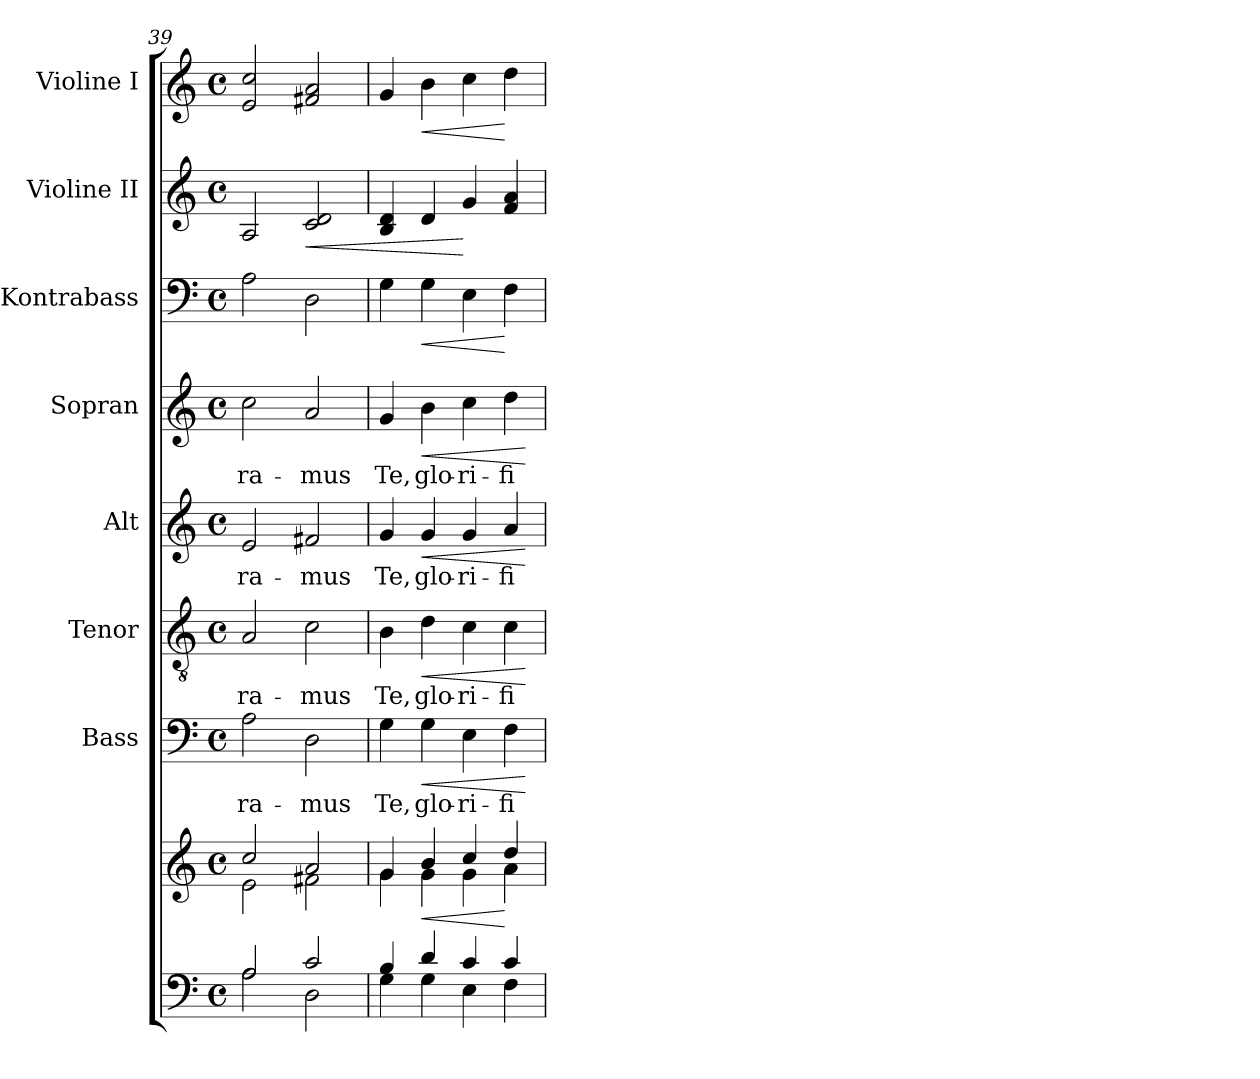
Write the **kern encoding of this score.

**kern	**kern	**dynam	**kern	**text	**dynam	**kern	**text	**dynam	**kern	**text	**dynam	**kern	**text	**dynam	**kern	**dynam	**kern	**dynam	**kern	**dynam
*part8	*part8	*part8	*part7	*part7	*part7	*part6	*part6	*part6	*part5	*part5	*part5	*part4	*part4	*part4	*part3	*part3	*part2	*part2	*part1	*part1
*staff9	*staff8	*staff8/9	*staff7	*staff7	*staff7	*staff6	*staff6	*staff6	*staff5	*staff5	*staff5	*staff4	*staff4	*staff4	*staff3	*staff3	*staff2	*staff2	*staff1	*staff1
*	*	*	*I"Bass	*	*	*I"Tenor	*	*	*I"Alt	*	*	*I"Sopran	*	*	*I"Kontrabass	*	*I"Violine II	*	*I"Violine I	*
*	*	*	*I'B.	*	*	*I'T.	*	*	*I'A.	*	*	*I'S.	*	*	*I'Kb.	*	*I'Vl. II	*	*I'Vl. I	*
*clefF4	*clefG2	*	*clefF4	*	*	*clefGv2	*	*	*clefG2	*	*	*clefG2	*	*	*clefF4	*	*clefG2	*	*clefG2	*
*	*	*	*	*	*	*	*	*	*	*	*	*	*	*	*ITrd7c12	*	*	*	*	*
*k[]	*k[]	*	*k[]	*	*	*k[]	*	*	*k[]	*	*	*k[]	*	*	*k[]	*	*k[]	*	*k[]	*
*C:	*C:	*	*C:	*	*	*C:	*	*	*C:	*	*	*C:	*	*	*C:	*	*C:	*	*C:	*
*M4/4	*M4/4	*	*M4/4	*	*	*M4/4	*	*	*M4/4	*	*	*M4/4	*	*	*M4/4	*	*M4/4	*	*M4/4	*
*met(c)	*met(c)	*	*met(c)	*	*	*met(c)	*	*	*met(c)	*	*	*met(c)	*	*	*met(c)	*	*met(c)	*	*met(c)	*
=39	=39	=39	=39	=39	=39	=39	=39	=39	=39	=39	=39	=39	=39	=39	=39	=39	=39	=39	=39	=39
*^	*^	*	*	*	*	*	*	*	*	*	*	*	*	*	*	*	*	*	*	*
!	!	!	!	!	!	!LO:LY:b	!	!	!LO:LY:b	!	!	!LO:LY:b	!	!	!LO:LY:b	!	!	!	!	!	!	!
2A/	2A\	2cc/	2e\	.	2A\	-ra-	.	2A/	-ra-	.	2e/	-ra-	.	2cc\	-ra-	.	2AA\	.	2A/	.	2e/ 2cc/	.
!	!	!	!	!	!	!LO:LY:b	!	!	!LO:LY:b	!	!	!LO:LY:b	!	!	!LO:LY:b	!	!	!	!	!LO:HP:b	!	!
2c/	2D\	2a/	2f#X\	.	2D\	-mus	.	2c\	-mus	.	2f#X/	-mus	.	2a/	-mus	.	2DD\	.	2c/ 2d/	<	2f#X/ 2a/	.
=40	=40	=40	=40	=40	=40	=40	=40	=40	=40	=40	=40	=40	=40	=40	=40	=40	=40	=40	=40	=40	=40	=40
!	!	!	!	!	!	!LO:LY:b	!	!	!LO:LY:b	!	!	!LO:LY:b	!	!	!LO:LY:b	!	!	!	!	!	!	!
4B/	4G\	4g/	4g\	.	4G\	Te,	.	4B\	Te,	.	4g/	Te,	.	4g/	Te,	.	4GG\	.	4B/ 4d/	.	4g/	.
!	!	!	!	!LO:HP:b	!	!LO:LY:b	!LO:HP:b	!	!LO:LY:b	!LO:HP:b	!	!LO:LY:b	!LO:HP:b	!	!LO:LY:b	!LO:HP:b	!	!LO:HP:b	!	!	!	!LO:HP:b
4d/	4G\	4b/	4g\	<	4G\	glo-	<	4d\	glo-	<	4g/	glo-	<	4b\	glo-	<	4GG\	<	4d/	.	4b\	<
!	!	!	!	!	!	!LO:LY:b	!	!	!LO:LY:b	!	!	!LO:LY:b	!	!	!LO:LY:b	!	!	!	!	!	!	!
4c/	4E\	4cc/	4g\	.	4E\	-ri-	.	4c\	-ri-	.	4g/	-ri-	.	4cc\	-ri-	.	4EE\	.	4g/	[	4cc\	.
!	!	!	!	!	!	!LO:LY:b	!	!	!LO:LY:b	!	!	!LO:LY:b	!	!	!LO:LY:b	!	!	!	!	!	!	!
4c/	4F\	4dd/	4a\	[	4F\	-fi-	.	4c\	-fi-	.	4a/	-fi-	.	4dd\	-fi-	.	4FF\	[	4f/ 4a/	.	4dd\	[
*v	*v	*	*	*	*	*	*	*	*	*	*	*	*	*	*	*	*	*	*	*	*	*
*	*v	*v	*	*	*	*	*	*	*	*	*	*	*	*	*	*	*	*	*	*	*
.	.	.	.	.	[	.	.	[	.	.	[	.	.	[	.	.	.	.	.	.
=	=	=	=	=	=	=	=	=	=	=	=	=	=	=	=	=	=	=	=	=
*-	*-	*-	*-	*-	*-	*-	*-	*-	*-	*-	*-	*-	*-	*-	*-	*-	*-	*-	*-	*-
